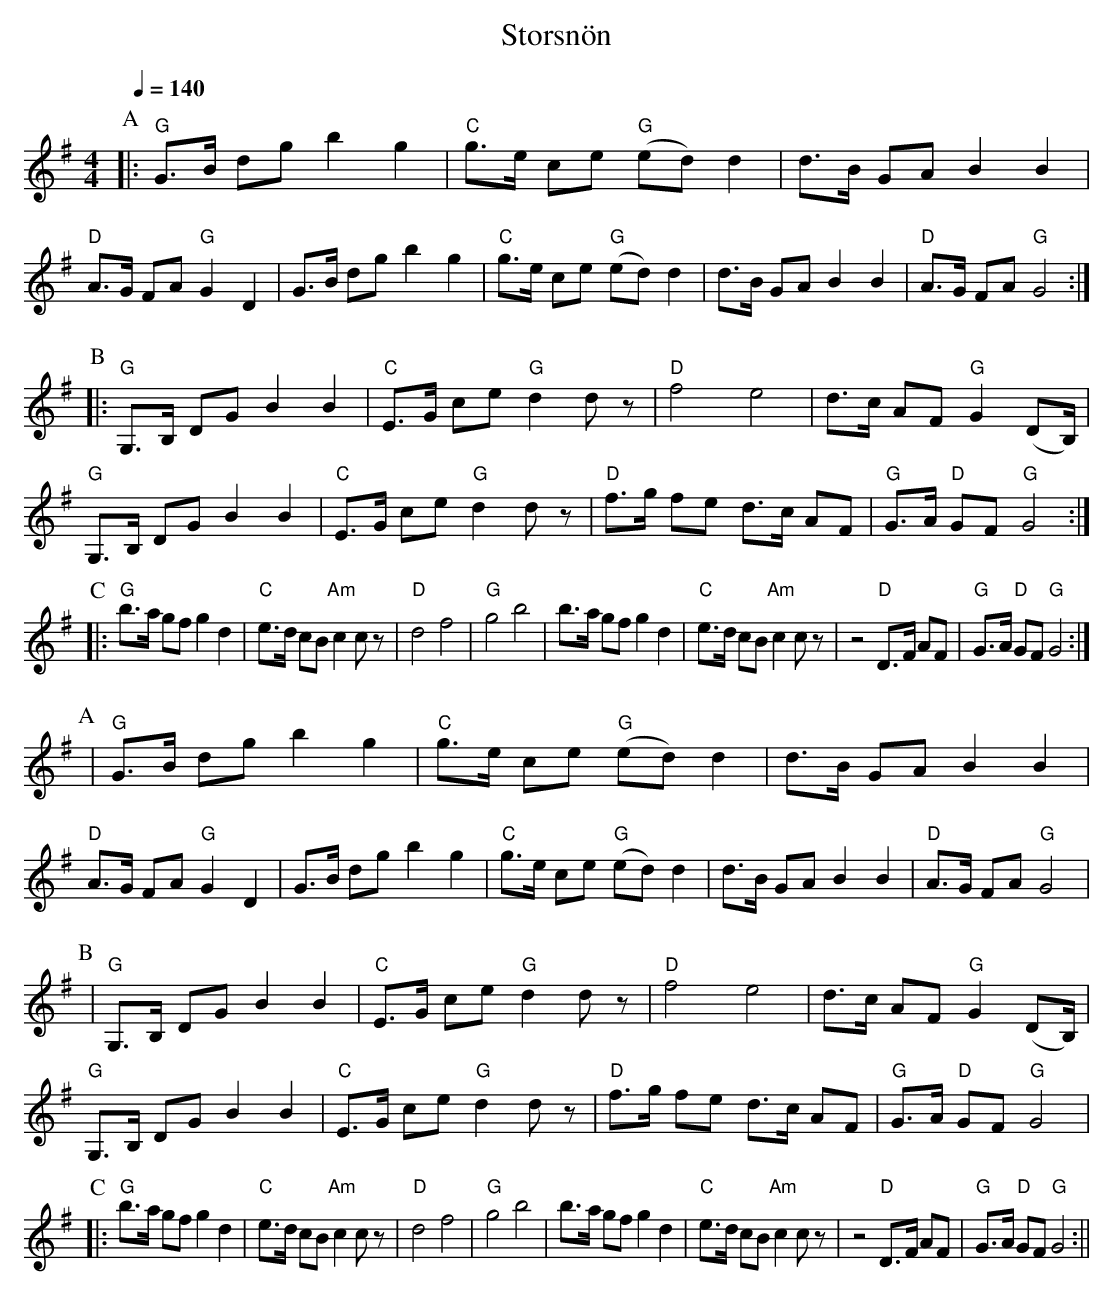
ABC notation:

X:1
T:Storsnön
M:4/4
L:1/16
Q:1/4=140
K:G
P:A
|: "G" G3B d2g2 b4 g4 |"C" g3e c2e2 "G"(e2d2) d4 |d3B G2A2 B4 B4\
|  "D" A3G F2A2 "G" G4 D4 | G3B d2g2 b4 g4 |"C" g3e c2e2 "G"(e2d2) d4\
|  d3B G2A2 B4 B4|"D" A3G F2A2 "G"G8:|
P:B
|: "G" G,3B, D2G2 B4 B4| "C" E3G c2e2 "G" d4 d2 z2|"D" f8 e8 |d3c A2F2 "G" G4 (D2B,)\
|  "G" G,3B, D2G2 B4 B4| "C" E3G c2e2 "G" d4 d2 z2|"D" f3g f2e2 d3c A2F2\
|  "G" G3A "D" G2F2 "G"G8 :|
P:C
|: "G" b3a g2f2 g4 d4| "C" e3d c2B2 "Am" c4 c2 z2|"D" d8 f8 |"G" g8 b8\
|  b3a g2f2 g4 d4|"C" e3d c2B2 "Am" c4 c2 z2|z8 "D"D3F A2F2 |"G"G3A "D"G2F2 "G"G8:|
P:A
|  "G" G3B d2g2 b4 g4 |"C" g3e c2e2 "G"(e2d2) d4 |d3B G2A2 B4 B4\
|  "D" A3G F2A2 "G" G4 D4 | G3B d2g2 b4 g4 |"C" g3e c2e2 "G"(e2d2) d4\
|  d3B G2A2 B4 B4|"D" A3G F2A2 "G"G8 |
P:B
|  "G" G,3B, D2G2 B4 B4| "C" E3G c2e2 "G" d4 d2 z2|"D" f8 e8 |d3c A2F2 "G" G4 (D2B,)\
|  "G" G,3B, D2G2 B4 B4| "C" E3G c2e2 "G" d4 d2 z2|"D" f3g f2e2 d3c A2F2\
|  "G" G3A "D" G2F2 "G"G8  |
P:C
|: "G" b3a g2f2 g4 d4| "C" e3d c2B2 "Am" c4 c2 z2|"D" d8 f8 |"G" g8 b8\
|  b3a g2f2 g4 d4|"C" e3d c2B2 "Am" c4 c2 z2|z8 "D"D3F A2F2 |"G"G3A "D"G2F2 "G"G8:||
